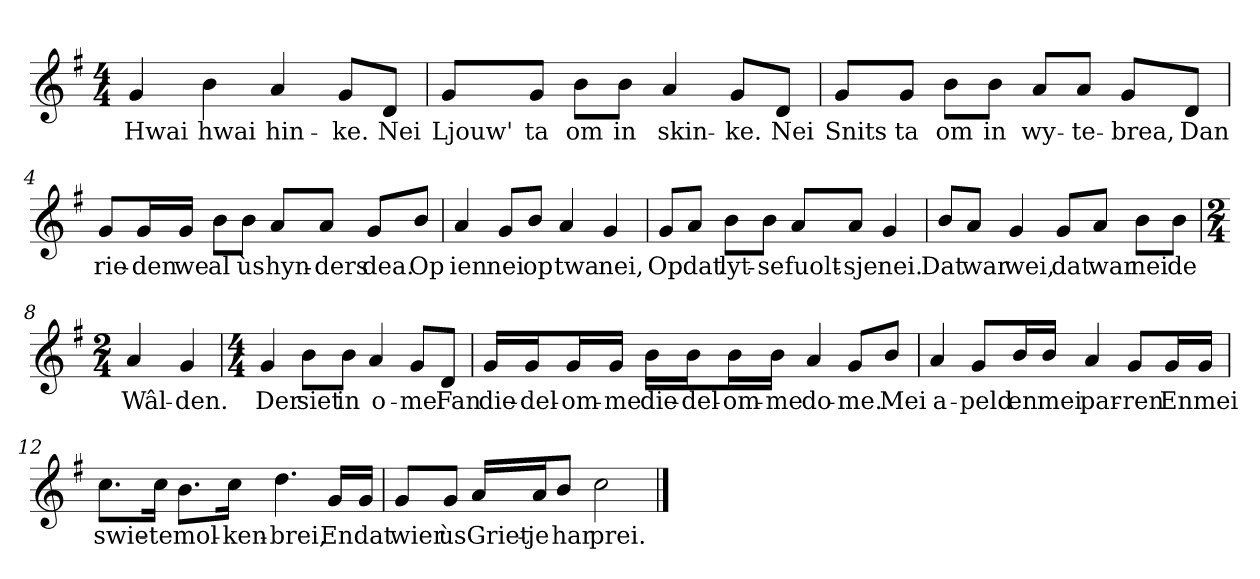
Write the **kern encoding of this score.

**kern	**text
*part1	*part1
*staff1	*staff1
*clefG2	*
*k[f#]	*
*G:	*
*M4/4	*
*MM120	*
=1	=1
4g	Hwai
4b	hwai
4a	hin-
8g/L	-ke.
8d/J	Nei
=2	=2
8g/L	Ljouw'
8g/J	ta
8b\L	om
8b\J	in
4a	skin-
8g/L	-ke.
8d/J	Nei
=3	=3
8g/L	Snits
8g/J	ta
8b\L	om
8b\J	in
8a/L	wy-
8a/J	-te-
8g/L	-brea,
8d/J	Dan
=4	=4
8g/L	rie-
16g/L	-den
16g/JJ	we
8b\L	al
8b\J	ùs
8a/L	hyn-
8a/J	-ders
8g/L	dea.
8b/J	Op
=5	=5
4a	ien
8g/L	nei
8b/J	op
4a	twa
4g	nei,
=6	=6
8g/L	Op
8a/J	dat
8b\L	lyt-
8b\J	-se
8a/L	fuolt-
8a/J	-sje
4g	nei.
=7	=7
8b/L	Dat
8a/J	war
4g	wei,
8g/L	dat
8a/J	war
8b\L	nei
8b\J	de
=8	=8
*M2/4	*
4a	Wâl-
4g	-den.
=9	=9
*M4/4	*
4g	Der
8b\L	siet
8b\J	in
4a	o-
8g/L	-me
8d/J	Fan
=10	=10
16g/LL	die-
16g/J	-del-
16g/L	-om-
16g/JJ	-me
16b\LL	die-
16b\J	-del-
16b\L	-om-
16b\JJ	-me
4a	do-
8g/L	-me.
8b/J	Mei
=11	=11
4a	a-
8g/L	-peld
16b/L	en
16b/JJ	mei
4a	par-
8g/L	-ren
16g/L	En
16g/JJ	mei
=12	=12
8.cc\L	swie-
16cc\Jk	-te
8.b\L	mol-
16cc\Jk	-ken-
4.dd	-brei,
16g/LL	En
16g/JJ	dat
=13	=13
8g/L	wier
8g/J	ùs
16a/LL	Griet-
16a/J	-je
8b/J	har
2cc	prei.
==	==
*-	*-
